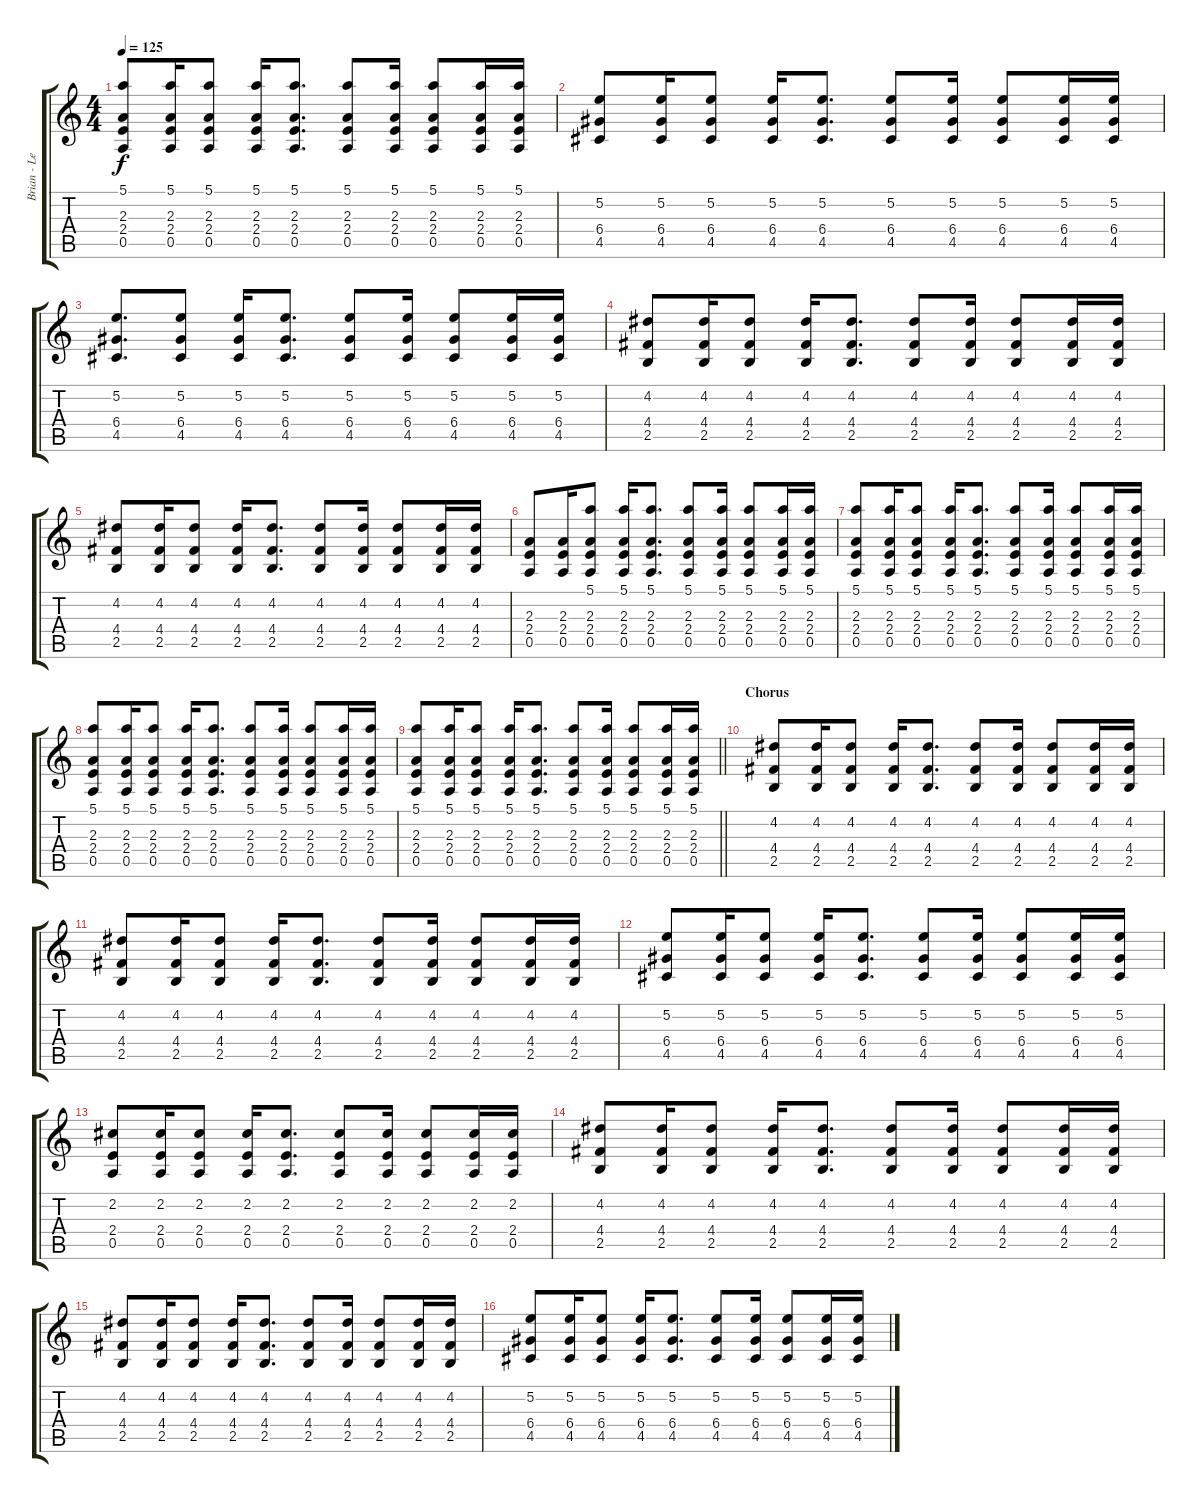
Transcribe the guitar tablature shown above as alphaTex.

\track ("Brian - Lead Guitar" "Brian - Le") {instrument acousticguitarsteel}
\staff {score tabs}
\tuning (E4 B3 G3 D3 A2 E2) {hide}
\ts (4 4)
\tempo 125
\clef g2
\ks c
(5.1 2.3 2.4 0.5).8{dy f} (5.1 2.3 2.4 0.5).16 (5.1 2.3 2.4 0.5).8 (5.1 2.3 2.4 0.5).16 (5.1 2.3 2.4 0.5).8{d} (5.1 2.3 2.4 0.5).8 (5.1 2.3 2.4 0.5).16 (5.1 2.3 2.4 0.5).8 (5.1 2.3 2.4 0.5).16 (5.1 2.3 2.4 0.5).16 |
(5.2 6.4 4.5).8 (5.2 6.4 4.5).16 (5.2 6.4 4.5).8 (5.2 6.4 4.5).16 (5.2 6.4 4.5).8{d} (5.2 6.4 4.5).8 (5.2 6.4 4.5).16 (5.2 6.4 4.5).8 (5.2 6.4 4.5).16 (5.2 6.4 4.5).16 |
(5.2 6.4 4.5).8{d} (5.2 6.4 4.5).8 (5.2 6.4 4.5).16 (5.2 6.4 4.5).8{d} (5.2 6.4 4.5).8 (5.2 6.4 4.5).16 (5.2 6.4 4.5).8 (5.2 6.4 4.5).16 (5.2 6.4 4.5).16 |
(4.2 4.4 2.5).8 (4.2 4.4 2.5).16 (4.2 4.4 2.5).8 (4.2 4.4 2.5).16 (4.2 4.4 2.5).8{d} (4.2 4.4 2.5).8 (4.2 4.4 2.5).16 (4.2 4.4 2.5).8 (4.2 4.4 2.5).16 (4.2 4.4 2.5).16 |
(4.2 4.4 2.5).8 (4.2 4.4 2.5).16 (4.2 4.4 2.5).8 (4.2 4.4 2.5).16 (4.2 4.4 2.5).8{d} (4.2 4.4 2.5).8 (4.2 4.4 2.5).16 (4.2 4.4 2.5).8 (4.2 4.4 2.5).16 (4.2 4.4 2.5).16 |
(2.3 2.4 0.5).8 (2.3 2.4 0.5).16 (5.1 2.3 2.4 0.5).8 (5.1 2.3 2.4 0.5).16 (5.1 2.3 2.4 0.5).8{d} (5.1 2.3 2.4 0.5).8 (5.1 2.3 2.4 0.5).16 (5.1 2.3 2.4 0.5).8 (5.1 2.3 2.4 0.5).16 (5.1 2.3 2.4 0.5).16 |
(5.1 2.3 2.4 0.5).8 (5.1 2.3 2.4 0.5).16 (5.1 2.3 2.4 0.5).8 (5.1 2.3 2.4 0.5).16 (5.1 2.3 2.4 0.5).8{d} (5.1 2.3 2.4 0.5).8 (5.1 2.3 2.4 0.5).16 (5.1 2.3 2.4 0.5).8 (5.1 2.3 2.4 0.5).16 (5.1 2.3 2.4 0.5).16 |
(5.1 2.3 2.4 0.5).8 (5.1 2.3 2.4 0.5).16 (5.1 2.3 2.4 0.5).8 (5.1 2.3 2.4 0.5).16 (5.1 2.3 2.4 0.5).8{d} (5.1 2.3 2.4 0.5).8 (5.1 2.3 2.4 0.5).16 (5.1 2.3 2.4 0.5).8 (5.1 2.3 2.4 0.5).16 (5.1 2.3 2.4 0.5).16 |
\barLineRight lightlight
(5.1 2.3 2.4 0.5).8 (5.1 2.3 2.4 0.5).16 (5.1 2.3 2.4 0.5).8 (5.1 2.3 2.4 0.5).16 (5.1 2.3 2.4 0.5).8{d} (5.1 2.3 2.4 0.5).8 (5.1 2.3 2.4 0.5).16 (5.1 2.3 2.4 0.5).8 (5.1 2.3 2.4 0.5).16 (5.1 2.3 2.4 0.5).16 |
\section ("" "Chorus")
(4.2 4.4 2.5).8 (4.2 4.4 2.5).16 (4.2 4.4 2.5).8 (4.2 4.4 2.5).16 (4.2 4.4 2.5).8{d} (4.2 4.4 2.5).8 (4.2 4.4 2.5).16 (4.2 4.4 2.5).8 (4.2 4.4 2.5).16 (4.2 4.4 2.5).16 |
(4.2 4.4 2.5).8 (4.2 4.4 2.5).16 (4.2 4.4 2.5).8 (4.2 4.4 2.5).16 (4.2 4.4 2.5).8{d} (4.2 4.4 2.5).8 (4.2 4.4 2.5).16 (4.2 4.4 2.5).8 (4.2 4.4 2.5).16 (4.2 4.4 2.5).16 |
(5.2 6.4 4.5).8 (5.2 6.4 4.5).16 (5.2 6.4 4.5).8 (5.2 6.4 4.5).16 (5.2 6.4 4.5).8{d} (5.2 6.4 4.5).8 (5.2 6.4 4.5).16 (5.2 6.4 4.5).8 (5.2 6.4 4.5).16 (5.2 6.4 4.5).16 |
(2.2 2.4 0.5).8 (2.2 2.4 0.5).16 (2.2 2.4 0.5).8 (2.2 2.4 0.5).16 (2.2 2.4 0.5).8{d} (2.2 2.4 0.5).8 (2.2 2.4 0.5).16 (2.2 2.4 0.5).8 (2.2 2.4 0.5).16 (2.2 2.4 0.5).16 |
(4.2 4.4 2.5).8 (4.2 4.4 2.5).16 (4.2 4.4 2.5).8 (4.2 4.4 2.5).16 (4.2 4.4 2.5).8{d} (4.2 4.4 2.5).8 (4.2 4.4 2.5).16 (4.2 4.4 2.5).8 (4.2 4.4 2.5).16 (4.2 4.4 2.5).16 |
(4.2 4.4 2.5).8 (4.2 4.4 2.5).16 (4.2 4.4 2.5).8 (4.2 4.4 2.5).16 (4.2 4.4 2.5).8{d} (4.2 4.4 2.5).8 (4.2 4.4 2.5).16 (4.2 4.4 2.5).8 (4.2 4.4 2.5).16 (4.2 4.4 2.5).16 |
(5.2 6.4 4.5).8 (5.2 6.4 4.5).16 (5.2 6.4 4.5).8 (5.2 6.4 4.5).16 (5.2 6.4 4.5).8{d} (5.2 6.4 4.5).8 (5.2 6.4 4.5).16 (5.2 6.4 4.5).8 (5.2 6.4 4.5).16 (5.2 6.4 4.5).16
